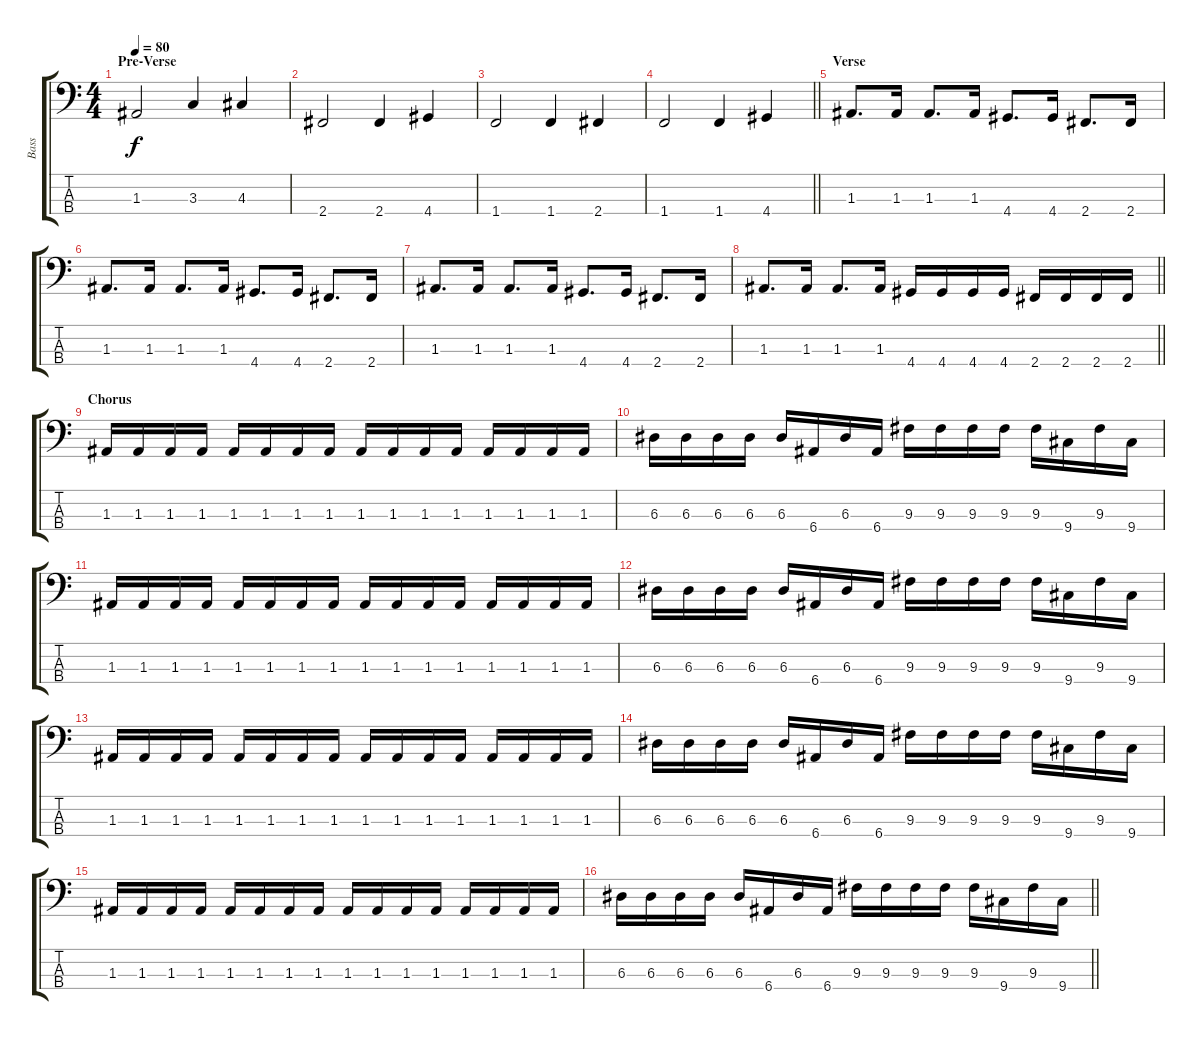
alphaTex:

\track ("Bass" "Bass") {instrument electricbassfinger}
\staff {score tabs}
\tuning (G2 D2 A1 E1) {hide}
\ts (4 4)
\section ("" "Pre-Verse")
\tempo 80
\clef f4
\ks c
1.3.2{dy f} 3.3.4 4.3.4 |
2.4.2 2.4.4 4.4.4 |
1.4.2 1.4.4 2.4.4 |
\barLineRight lightlight
1.4.2 1.4.4 4.4.4 |
\section ("" "Verse")
1.3.8{d} 1.3.16 1.3.8{d} 1.3.16 4.4.8{d} 4.4.16 2.4.8{d} 2.4.16 |
1.3.8{d} 1.3.16 1.3.8{d} 1.3.16 4.4.8{d} 4.4.16 2.4.8{d} 2.4.16 |
1.3.8{d} 1.3.16 1.3.8{d} 1.3.16 4.4.8{d} 4.4.16 2.4.8{d} 2.4.16 |
\barLineRight lightlight
1.3.8{d} 1.3.16 1.3.8{d} 1.3.16 4.4.16 4.4.16 4.4.16 4.4.16 2.4.16 2.4.16 2.4.16 2.4.16 |
\section ("" "Chorus")
1.3.16 1.3.16 1.3.16 1.3.16 1.3.16 1.3.16 1.3.16 1.3.16 1.3.16 1.3.16 1.3.16 1.3.16 1.3.16 1.3.16 1.3.16 1.3.16 |
6.3.16 6.3.16 6.3.16 6.3.16 6.3.16 6.4.16 6.3.16 6.4.16 9.3.16 9.3.16 9.3.16 9.3.16 9.3.16 9.4.16 9.3.16 9.4.16 |
1.3.16 1.3.16 1.3.16 1.3.16 1.3.16 1.3.16 1.3.16 1.3.16 1.3.16 1.3.16 1.3.16 1.3.16 1.3.16 1.3.16 1.3.16 1.3.16 |
6.3.16 6.3.16 6.3.16 6.3.16 6.3.16 6.4.16 6.3.16 6.4.16 9.3.16 9.3.16 9.3.16 9.3.16 9.3.16 9.4.16 9.3.16 9.4.16 |
1.3.16 1.3.16 1.3.16 1.3.16 1.3.16 1.3.16 1.3.16 1.3.16 1.3.16 1.3.16 1.3.16 1.3.16 1.3.16 1.3.16 1.3.16 1.3.16 |
6.3.16 6.3.16 6.3.16 6.3.16 6.3.16 6.4.16 6.3.16 6.4.16 9.3.16 9.3.16 9.3.16 9.3.16 9.3.16 9.4.16 9.3.16 9.4.16 |
1.3.16 1.3.16 1.3.16 1.3.16 1.3.16 1.3.16 1.3.16 1.3.16 1.3.16 1.3.16 1.3.16 1.3.16 1.3.16 1.3.16 1.3.16 1.3.16 |
\barLineRight lightlight
6.3.16 6.3.16 6.3.16 6.3.16 6.3.16 6.4.16 6.3.16 6.4.16 9.3.16 9.3.16 9.3.16 9.3.16 9.3.16 9.4.16 9.3.16 9.4.16
